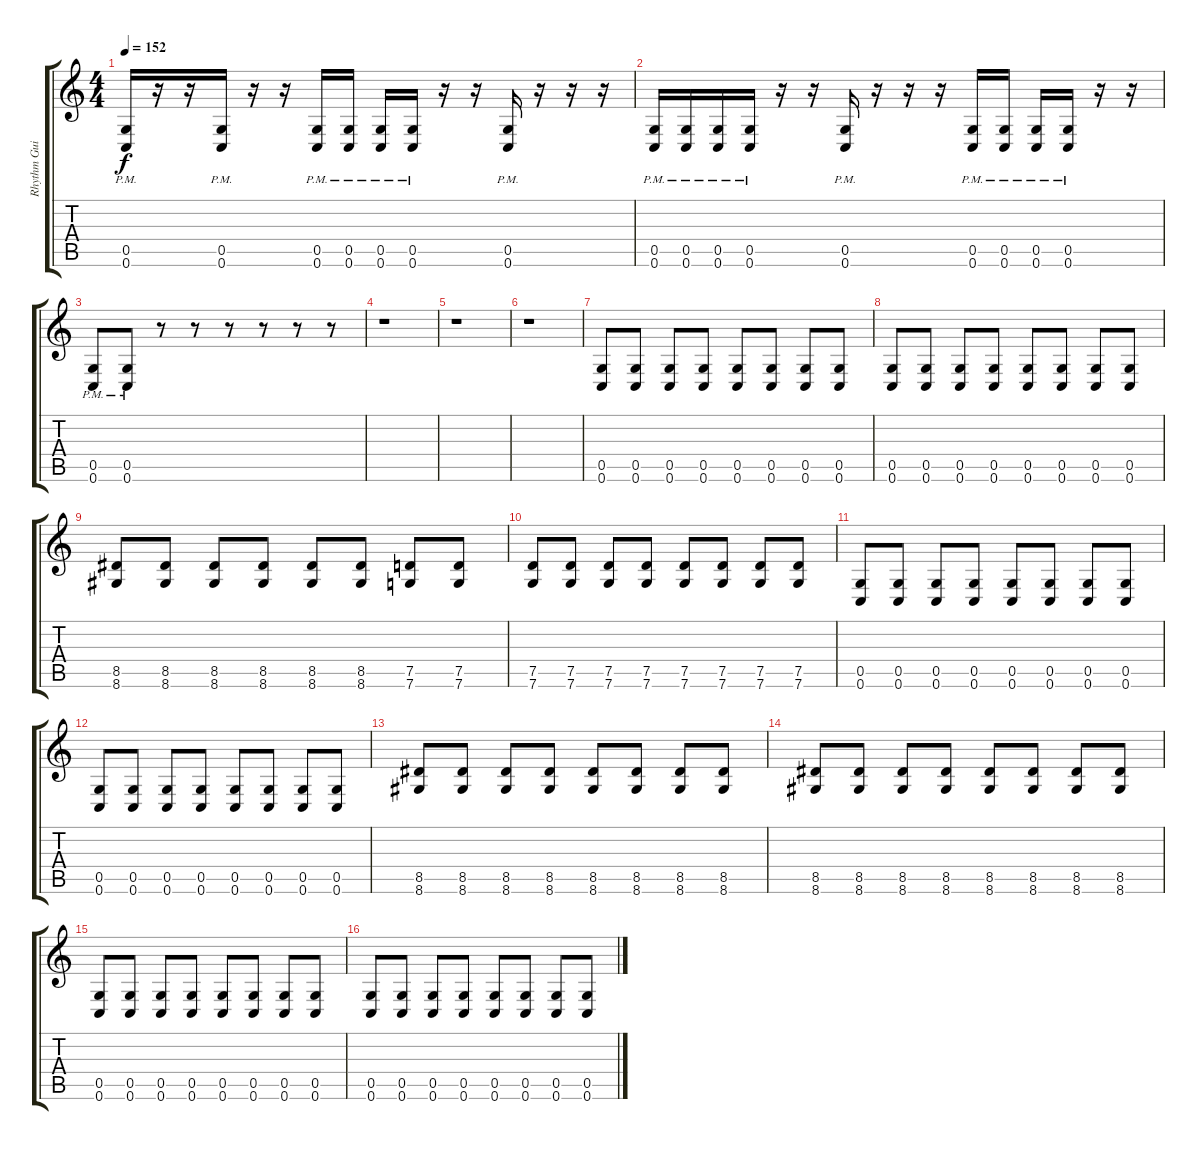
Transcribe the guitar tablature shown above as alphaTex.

\track ("Rhythm Guitar 1" "Rhythm Gui") {instrument distortionguitar}
\staff {score tabs}
\tuning (D4 A3 F3 C3 G2 C2) {hide}
\ts (4 4)
\tempo 152
\clef g2
\ks c
(0.5{pm} 0.6{pm}).16{dy f} r.16 r.16 (0.5{pm} 0.6{pm}).16 r.16 r.16 (0.5{pm} 0.6{pm}).16 (0.5{pm} 0.6{pm}).16 (0.5{pm} 0.6{pm}).16 (0.5{pm} 0.6{pm}).16 r.16 r.16 (0.5{pm} 0.6{pm}).16 r.16 r.16 r.16 |
(0.5{pm} 0.6{pm}).16 (0.5{pm} 0.6{pm}).16 (0.5{pm} 0.6{pm}).16 (0.5{pm} 0.6{pm}).16 r.16 r.16 (0.5{pm} 0.6{pm}).16 r.16 r.16 r.16 (0.5{pm} 0.6{pm}).16 (0.5{pm} 0.6{pm}).16 (0.5{pm} 0.6{pm}).16 (0.5{pm} 0.6{pm}).16 r.16 r.16 |
(0.5{pm} 0.6{pm}).8 (0.5{pm} 0.6{pm}).8 r.8 r.8 r.8 r.8 r.8 r.8 |
r.1 |
r.1 |
r.1 |
(0.5 0.6).8 (0.5 0.6).8 (0.5 0.6).8 (0.5 0.6).8 (0.5 0.6).8 (0.5 0.6).8 (0.5 0.6).8 (0.5 0.6).8 |
(0.5 0.6).8 (0.5 0.6).8 (0.5 0.6).8 (0.5 0.6).8 (0.5 0.6).8 (0.5 0.6).8 (0.5 0.6).8 (0.5 0.6).8 |
(8.5 8.6).8 (8.5 8.6).8 (8.5 8.6).8 (8.5 8.6).8 (8.5 8.6).8 (8.5 8.6).8 (7.5 7.6).8 (7.5 7.6).8 |
(7.5 7.6).8 (7.5 7.6).8 (7.5 7.6).8 (7.5 7.6).8 (7.5 7.6).8 (7.5 7.6).8 (7.5 7.6).8 (7.5 7.6).8 |
(0.5 0.6).8 (0.5 0.6).8 (0.5 0.6).8 (0.5 0.6).8 (0.5 0.6).8 (0.5 0.6).8 (0.5 0.6).8 (0.5 0.6).8 |
(0.5 0.6).8 (0.5 0.6).8 (0.5 0.6).8 (0.5 0.6).8 (0.5 0.6).8 (0.5 0.6).8 (0.5 0.6).8 (0.5 0.6).8 |
(8.5 8.6).8 (8.5 8.6).8 (8.5 8.6).8 (8.5 8.6).8 (8.5 8.6).8 (8.5 8.6).8 (8.5 8.6).8 (8.5 8.6).8 |
(8.5 8.6).8 (8.5 8.6).8 (8.5 8.6).8 (8.5 8.6).8 (8.5 8.6).8 (8.5 8.6).8 (8.5 8.6).8 (8.5 8.6).8 |
(0.5 0.6).8 (0.5 0.6).8 (0.5 0.6).8 (0.5 0.6).8 (0.5 0.6).8 (0.5 0.6).8 (0.5 0.6).8 (0.5 0.6).8 |
(0.5 0.6).8 (0.5 0.6).8 (0.5 0.6).8 (0.5 0.6).8 (0.5 0.6).8 (0.5 0.6).8 (0.5 0.6).8 (0.5 0.6).8
